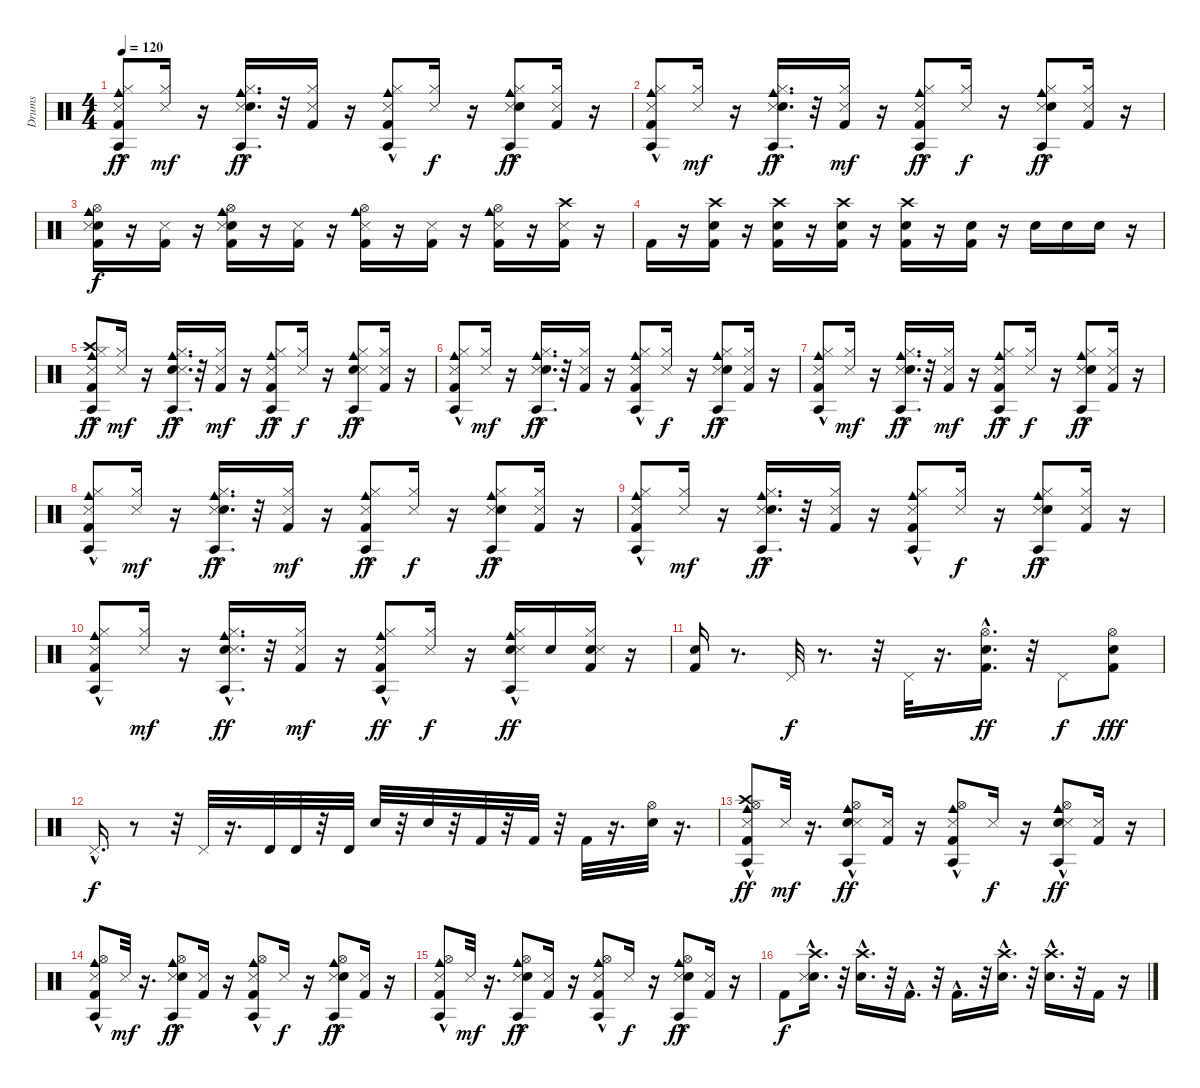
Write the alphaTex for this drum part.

\track ("Drums" "Drums") {instrument percussion}
\staff {score}
\articulation defaults
\ts (4 4)
\tempo 120
\clef neutral
\ks c
("Agogo tow (hit)"{hac} "Snare (side stick) 3" "Cowbell medium (hit)" "Hi-Hat (closed)" "Kick (hit) 2"{hac}).8{dy ff} ("Snare (side stick) 3" "Hi-Hat (closed)").16{dy mf} r.16 ("Agogo tow (hit)"{hac} "Snare (side stick) 3" "Cowbell medium (hit)"{hac} "Hi-Hat (closed)" "Snare (hit) 2"{hac}).16{d dy ff} r.32 ("Snare (side stick) 3" "Hi-Hat (closed)" "Kick (hit) 2").16 r.16 ("Agogo tow (hit)" "Snare (side stick) 3" "Cowbell medium (hit)" "Hi-Hat (closed)" "Kick (hit) 2"{hac}).8 ("Snare (side stick) 3" "Hi-Hat (closed)").16{dy f} r.16 ("Agogo tow (hit)"{hac} "Snare (side stick) 3" "Cowbell medium (hit)"{hac} "Hi-Hat (closed)" "Snare (hit) 2").8{dy ff} ("Snare (side stick) 3" "Hi-Hat (closed)" "Kick (hit) 2").16 r.16 |
("Cowbell medium (hit)" "Snare (side stick) 3" "Agogo tow (hit)"{hac} "Kick (hit) 2"{hac} "Hi-Hat (closed)").8 ("Snare (side stick) 3" "Hi-Hat (closed)").16{dy mf} r.16 ("Cowbell medium (hit)"{hac} "Snare (side stick) 3" "Agogo tow (hit)"{hac} "Snare (hit) 2"{hac} "Hi-Hat (closed)").16{d dy ff} r.32 ("Snare (side stick) 3" "Kick (hit) 2" "Hi-Hat (closed)").16{dy mf} r.16 ("Cowbell medium (hit)" "Snare (side stick) 3" "Agogo tow (hit)" "Kick (hit) 2"{hac} "Hi-Hat (closed)").8{dy ff} ("Snare (side stick) 3" "Hi-Hat (closed)").16{dy f} r.16 ("Cowbell medium (hit)"{hac} "Snare (side stick) 3" "Agogo tow (hit)"{hac} "Snare (hit) 2" "Hi-Hat (closed)").8{dy ff} ("Snare (side stick) 3" "Kick (hit) 2" "Hi-Hat (closed)").16 r.16 |
("Electric Snare (hit)" "Snare (side stick) 3" "Cowbell medium (hit)" "Hi-Hat (open)" "Kick (hit) 2").16{dy f} r.16 ("Snare (side stick) 3" "Kick (hit) 2").16 r.16 ("Electric Snare (hit)" "Snare (side stick) 3" "Cowbell medium (hit)" "Hi-Hat (open)" "Kick (hit) 2").16 r.16 ("Snare (side stick) 3" "Kick (hit) 2").16 r.16 ("Snare (side stick) 3" "Cowbell medium (hit)" "Hi-Hat (open)" "Kick (hit) 2").16 r.16 ("Snare (side stick) 3" "Kick (hit) 2").16 r.16 ("Snare (side stick) 3" "Cowbell medium (hit)" "Hi-Hat (open)" "Kick (hit) 2").16 r.16 ("Crash high (hit)" "Snare (side stick) 3" "Kick (hit) 2").16 r.16 |
"Kick (hit) 2".16 r.16 ("Crash high (hit)" "Snare (hit) 2" "Kick (hit) 2").16 r.16 ("Snare (hit) 2" "Crash high (hit)" "Kick (hit) 2").16 r.16 ("Snare (hit) 2" "Kick (hit) 2" "Crash high (hit)").16 r.16 ("Snare (hit) 2" "Crash high (hit)" "Kick (hit) 2").16 r.16 ("Snare (hit) 2" "Kick (hit) 2").16 r.16 "Snare (hit) 2".16 "Snare (hit) 2".16 "Snare (hit) 2".16 r.16 |
("Kick (hit) 2"{hac} "Hi-Hat (closed)" "Agogo tow (hit)"{hac} "Crash high (hit)" "Cowbell medium (hit)" "Snare (side stick) 3").8{dy ff} ("Hi-Hat (closed)" "Snare (side stick) 3").16{dy mf} r.16 ("Snare (hit) 2"{hac} "Hi-Hat (closed)" "Agogo tow (hit)"{hac} "Cowbell medium (hit)"{hac} "Snare (side stick) 3").16{d dy ff} r.32 ("Kick (hit) 2" "Hi-Hat (closed)" "Snare (side stick) 3").16{dy mf} r.16 ("Kick (hit) 2"{hac} "Hi-Hat (closed)" "Agogo tow (hit)" "Cowbell medium (hit)" "Snare (side stick) 3").8{dy ff} ("Hi-Hat (closed)" "Snare (side stick) 3").16{dy f} r.16 ("Snare (hit) 2" "Hi-Hat (closed)" "Agogo tow (hit)"{hac} "Cowbell medium (hit)"{hac} "Snare (side stick) 3").8{dy ff} ("Kick (hit) 2" "Hi-Hat (closed)" "Snare (side stick) 3").16 r.16 |
("Cowbell medium (hit)" "Snare (side stick) 3" "Hi-Hat (closed)" "Agogo tow (hit)"{hac} "Kick (hit) 2"{hac}).8 ("Snare (side stick) 3" "Hi-Hat (closed)").16{dy mf} r.16 ("Cowbell medium (hit)"{hac} "Snare (side stick) 3" "Hi-Hat (closed)" "Agogo tow (hit)"{hac} "Snare (hit) 2"{hac}).16{d dy ff} r.32 ("Snare (side stick) 3" "Hi-Hat (closed)" "Kick (hit) 2").16 r.16 ("Cowbell medium (hit)" "Snare (side stick) 3" "Hi-Hat (closed)" "Agogo tow (hit)" "Kick (hit) 2"{hac}).8 ("Snare (side stick) 3" "Hi-Hat (closed)").16{dy f} r.16 ("Cowbell medium (hit)"{hac} "Snare (side stick) 3" "Hi-Hat (closed)" "Agogo tow (hit)"{hac} "Snare (hit) 2").8{dy ff} ("Snare (side stick) 3" "Hi-Hat (closed)" "Kick (hit) 2").16 r.16 |
("Snare (side stick) 3" "Agogo tow (hit)"{hac} "Kick (hit) 2"{hac} "Cowbell medium (hit)" "Hi-Hat (closed)").8 ("Snare (side stick) 3" "Hi-Hat (closed)").16{dy mf} r.16 ("Snare (side stick) 3" "Agogo tow (hit)"{hac} "Snare (hit) 2"{hac} "Cowbell medium (hit)"{hac} "Hi-Hat (closed)").16{d dy ff} r.32 ("Snare (side stick) 3" "Kick (hit) 2" "Hi-Hat (closed)").16{dy mf} r.16 ("Snare (side stick) 3" "Agogo tow (hit)" "Kick (hit) 2"{hac} "Cowbell medium (hit)" "Hi-Hat (closed)").8{dy ff} ("Snare (side stick) 3" "Hi-Hat (closed)").16{dy f} r.16 ("Snare (side stick) 3" "Agogo tow (hit)"{hac} "Snare (hit) 2" "Cowbell medium (hit)"{hac} "Hi-Hat (closed)").8{dy ff} ("Snare (side stick) 3" "Kick (hit) 2" "Hi-Hat (closed)").16 r.16 |
("Cowbell medium (hit)" "Agogo tow (hit)"{hac} "Snare (side stick) 3" "Kick (hit) 2"{hac} "Hi-Hat (closed)").8 ("Snare (side stick) 3" "Hi-Hat (closed)").16{dy mf} r.16 ("Cowbell medium (hit)"{hac} "Agogo tow (hit)"{hac} "Snare (side stick) 3" "Snare (hit) 2"{hac} "Hi-Hat (closed)").16{d dy ff} r.32 ("Snare (side stick) 3" "Kick (hit) 2" "Hi-Hat (closed)").16{dy mf} r.16 ("Cowbell medium (hit)" "Agogo tow (hit)" "Snare (side stick) 3" "Kick (hit) 2"{hac} "Hi-Hat (closed)").8{dy ff} ("Snare (side stick) 3" "Hi-Hat (closed)").16{dy f} r.16 ("Cowbell medium (hit)"{hac} "Agogo tow (hit)"{hac} "Snare (side stick) 3" "Snare (hit) 2" "Hi-Hat (closed)").8{dy ff} ("Snare (side stick) 3" "Kick (hit) 2" "Hi-Hat (closed)").16 r.16 |
("Hi-Hat (closed)" "Cowbell medium (hit)" "Snare (side stick) 3" "Agogo tow (hit)"{hac} "Kick (hit) 2"{hac}).8 ("Hi-Hat (closed)" "Snare (side stick) 3").16{dy mf} r.16 ("Hi-Hat (closed)" "Cowbell medium (hit)"{hac} "Snare (side stick) 3" "Agogo tow (hit)"{hac} "Snare (hit) 2"{hac}).16{d dy ff} r.32 ("Hi-Hat (closed)" "Snare (side stick) 3" "Kick (hit) 2").16 r.16 ("Hi-Hat (closed)" "Cowbell medium (hit)" "Snare (side stick) 3" "Agogo tow (hit)" "Kick (hit) 2"{hac}).8 ("Hi-Hat (closed)" "Snare (side stick) 3").16{dy f} r.16 ("Hi-Hat (closed)" "Cowbell medium (hit)"{hac} "Snare (side stick) 3" "Agogo tow (hit)"{hac} "Snare (hit) 2").8{dy ff} ("Hi-Hat (closed)" "Snare (side stick) 3" "Kick (hit) 2").16 r.16 |
("Kick (hit) 2"{hac} "Agogo tow (hit)"{hac} "Cowbell medium (hit)" "Snare (side stick) 3" "Hi-Hat (closed)").8 ("Snare (side stick) 3" "Hi-Hat (closed)").16{dy mf} r.16 ("Snare (hit) 2"{hac} "Agogo tow (hit)"{hac} "Cowbell medium (hit)"{hac} "Snare (side stick) 3" "Hi-Hat (closed)").16{d dy ff} r.32 ("Kick (hit) 2" "Snare (side stick) 3" "Hi-Hat (closed)").16{dy mf} r.16 ("Kick (hit) 2"{hac} "Agogo tow (hit)" "Cowbell medium (hit)" "Snare (side stick) 3" "Hi-Hat (closed)").8{dy ff} ("Snare (side stick) 3" "Hi-Hat (closed)").16{dy f} r.16 ("Snare (hit) 2" "Agogo tow (hit)"{hac} "Cowbell medium (hit)"{hac} "Snare (side stick) 3" "Hi-Hat (closed)").16{dy ff} "Snare (hit) 2".16 ("Snare (hit) 2" "Kick (hit) 2" "Snare (side stick) 3" "Hi-Hat (closed)").16 r.16 |
("Kick (hit) 2" "Snare (hit) 2").16 r.8{d} "Pedal Hi-Hat (hit)".32{dy f} r.8{d} r.32 "Pedal Hi-Hat (hit)".32 r.16{d} ("Snare (hit) 2" "Kick (hit) 2" "Hi-Hat (open)"{hac}).16{d dy ff} r.32 "Pedal Hi-Hat (hit)".8{dy f} ("Kick (hit) 2" "Snare (hit) 2" "Hi-Hat (open)").8{dy fff} |
"Pedal Hi-Hat (hit)"{hac}.16{d dy f} r.8 r.32 "Pedal Hi-Hat (hit)".32 r.16{d} "Timbale high (hit)".32 "Timbale high (hit)".32 r.32 "Timbale high (hit)".32 "Snare (hit) 2".32 r.32 "Electric Snare (hit)".32 r.32 "Kick (hit) 2".32 r.32 "Kick (hit) 2".32 r.32 "Kick (hit) 2".32 r.16{d} ("Hi-Hat (open)" "Snare (hit) 2").32 r.16{d} |
("Hi-Hat (open)" "Kick (hit) 2"{hac} "Agogo tow (hit)"{hac} "Crash high (hit)" "Cowbell medium (hit)" "Snare (side stick) 3").8{dy ff} "Snare (side stick) 3".32{dy mf} r.16{d} ("Hi-Hat (open)" "Snare (hit) 2"{hac} "Agogo tow (hit)"{hac} "Cowbell medium (hit)"{hac} "Snare (side stick) 3").8{dy ff} ("Kick (hit) 2" "Snare (side stick) 3").16 r.16 ("Hi-Hat (open)" "Kick (hit) 2"{hac} "Agogo tow (hit)" "Cowbell medium (hit)" "Snare (side stick) 3").8 "Snare (side stick) 3".16{dy f} r.16 ("Hi-Hat (open)" "Snare (hit) 2" "Agogo tow (hit)"{hac} "Cowbell medium (hit)"{hac} "Snare (side stick) 3").8{dy ff} ("Kick (hit) 2" "Snare (side stick) 3").16 r.16 |
("Hi-Hat (open)" "Cowbell medium (hit)" "Snare (side stick) 3" "Agogo tow (hit)"{hac} "Kick (hit) 2"{hac}).8 "Snare (side stick) 3".32{dy mf} r.16{d} ("Hi-Hat (open)" "Cowbell medium (hit)"{hac} "Snare (side stick) 3" "Agogo tow (hit)"{hac} "Snare (hit) 2"{hac}).8{dy ff} ("Snare (side stick) 3" "Kick (hit) 2").16 r.16 ("Hi-Hat (open)" "Cowbell medium (hit)" "Snare (side stick) 3" "Agogo tow (hit)" "Kick (hit) 2"{hac}).8 "Snare (side stick) 3".16{dy f} r.16 ("Hi-Hat (open)" "Cowbell medium (hit)"{hac} "Snare (side stick) 3" "Agogo tow (hit)"{hac} "Snare (hit) 2").8{dy ff} ("Snare (side stick) 3" "Kick (hit) 2").16 r.16 |
("Hi-Hat (open)" "Snare (side stick) 3" "Agogo tow (hit)"{hac} "Kick (hit) 2"{hac} "Cowbell medium (hit)").8 "Snare (side stick) 3".32{dy mf} r.16{d} ("Hi-Hat (open)" "Snare (side stick) 3" "Agogo tow (hit)"{hac} "Snare (hit) 2"{hac} "Cowbell medium (hit)"{hac}).8{dy ff} ("Snare (side stick) 3" "Kick (hit) 2").16 r.16 ("Hi-Hat (open)" "Snare (side stick) 3" "Agogo tow (hit)" "Kick (hit) 2"{hac} "Cowbell medium (hit)").8 "Snare (side stick) 3".16{dy f} r.16 ("Hi-Hat (open)" "Snare (side stick) 3" "Agogo tow (hit)"{hac} "Snare (hit) 2" "Cowbell medium (hit)"{hac}).8{dy ff} ("Snare (side stick) 3" "Kick (hit) 2").16 r.16 |
"Kick (hit) 2".8{dy f} ("Crash high (hit)"{hac} "Snare (hit) 2"{hac} "Snare (side stick) 3"{hac}).16{d} r.32 ("Snare (hit) 2"{hac} "Crash high (hit)"{hac}).16{d} r.32 "Kick (hit) 2"{hac}.16{d} r.32 "Kick (hit) 2"{hac}.16{d} r.32 ("Snare (hit) 2"{hac} "Crash high (hit)"{hac}).16{d} r.32 ("Snare (hit) 2"{hac} "Crash high (hit)"{hac}).16{d} r.32 "Kick (hit) 2".16 r.16
